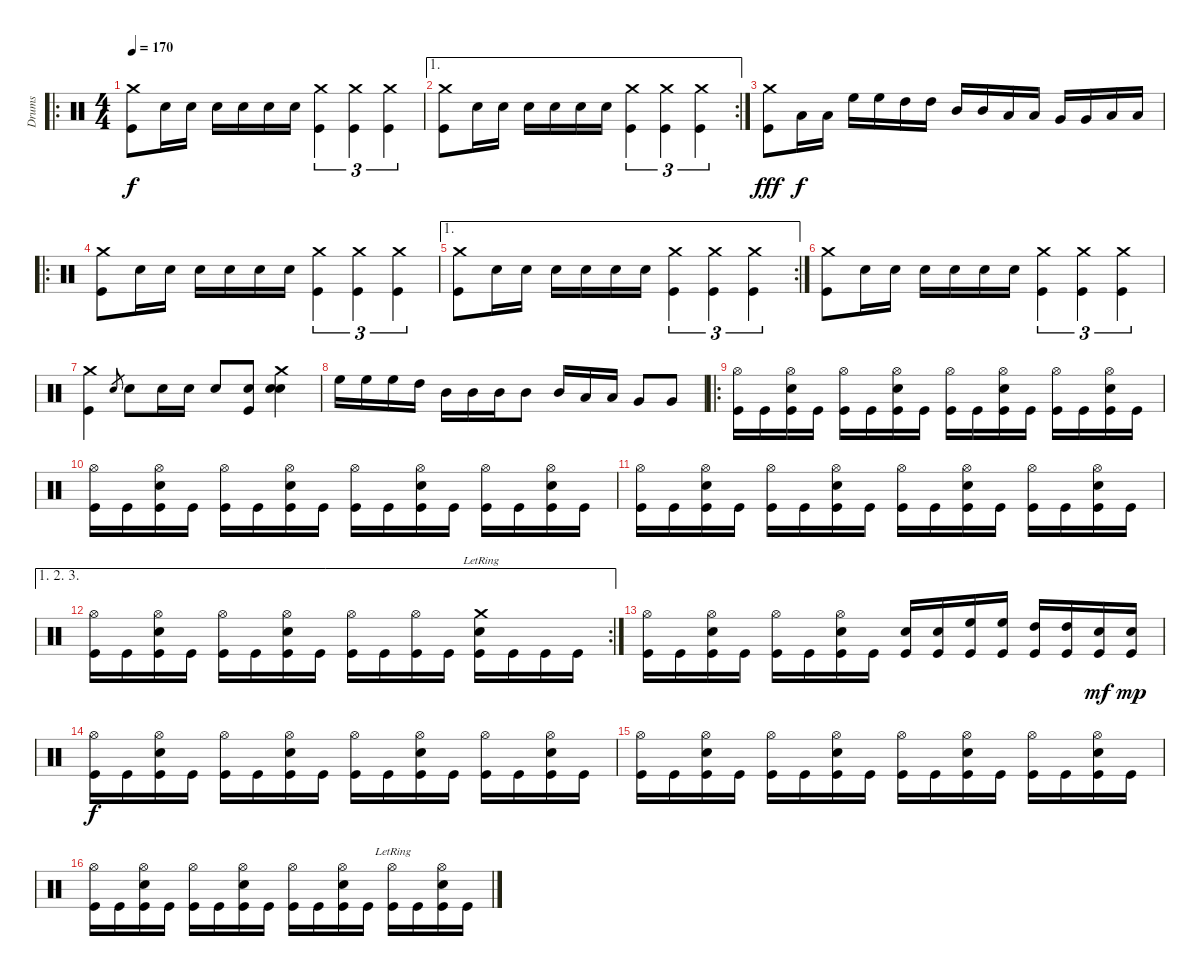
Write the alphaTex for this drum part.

\track ("Drums" "Drums") {instrument percussion}
\staff {score}
\articulation defaults
\ro
\ts (4 4)
\tempo 170
\clef neutral
\ks c
("Crash medium (hit)" "Kick (hit)").8{dy f} "Snare (hit) 2".16 "Snare (hit) 2".16 "Snare (hit) 2".16 "Snare (hit) 2".16 "Snare (hit) 2".16 "Snare (hit) 2".16 ("Crash medium (hit)" "Kick (hit)").4{tu (3 2)} ("Crash medium (hit)" "Kick (hit)").4{tu (3 2)} ("Crash medium (hit)" "Kick (hit)").4{tu (3 2)} |
\ae 1
\rc 2
("Crash medium (hit)" "Kick (hit)").8 "Snare (hit) 2".16 "Snare (hit) 2".16 "Snare (hit) 2".16 "Snare (hit) 2".16 "Snare (hit) 2".16 "Snare (hit) 2".16 ("Crash medium (hit)" "Kick (hit)").4{tu (3 2)} ("Crash medium (hit)" "Kick (hit)").4{tu (3 2)} ("Crash medium (hit)" "Kick (hit)").4{tu (3 2)} |
("Crash medium (hit)" "Kick (hit)").8{dy fff} "Low Tom (hit)".16{dy f} "Low Tom (hit)".16 "High Floor Tom (hit)".16 "High Floor Tom (hit)".16 "High Tom (hit)".16 "High Tom (hit)".16 "Mid Tom (hit)".16 "Mid Tom (hit)".16 "Low Tom (hit)".16 "Low Tom (hit)".16 "Very Low Tom (hit)".16 "Very Low Tom (hit)".16 "Low Floor Tom (hit)".16 "Low Floor Tom (hit)".16 |
\ro
("Crash medium (hit)" "Kick (hit)").8 "Snare (hit) 2".16 "Snare (hit) 2".16 "Snare (hit) 2".16 "Snare (hit) 2".16 "Snare (hit) 2".16 "Snare (hit) 2".16 ("Crash medium (hit)" "Kick (hit)").4{tu (3 2)} ("Crash medium (hit)" "Kick (hit)").4{tu (3 2)} ("Crash medium (hit)" "Kick (hit)").4{tu (3 2)} |
\ae 1
\rc 2
("Crash medium (hit)" "Kick (hit)").8 "Snare (hit) 2".16 "Snare (hit) 2".16 "Snare (hit) 2".16 "Snare (hit) 2".16 "Snare (hit) 2".16 "Snare (hit) 2".16 ("Crash medium (hit)" "Kick (hit)").4{tu (3 2)} ("Crash medium (hit)" "Kick (hit)").4{tu (3 2)} ("Crash medium (hit)" "Kick (hit)").4{tu (3 2)} |
("Crash medium (hit)" "Kick (hit)").8 "Snare (hit) 2".16 "Snare (hit) 2".16 "Snare (hit) 2".16 "Snare (hit) 2".16 "Snare (hit) 2".16 "Snare (hit) 2".16 ("Crash medium (hit)" "Kick (hit)").4{tu (3 2)} ("Crash medium (hit)" "Kick (hit)").4{tu (3 2)} ("Crash medium (hit)" "Kick (hit)").4{tu (3 2)} |
("Crash medium (hit)" "Kick (hit)").4 "Snare (hit) 2".8{gr} "Snare (hit) 2".8 "Snare (hit) 2".16 "Snare (hit) 2".16 "Snare (hit) 2".8 ("Snare (hit) 2" "Kick (hit)").8 ("Crash medium (hit)" "Snare (hit) 2" "Snare (hit) 2").4 |
"High Floor Tom (hit)".16 "High Floor Tom (hit)".16 "High Floor Tom (hit)".16 "High Tom (hit)".16 "Mid Tom (hit)".16 "Mid Tom (hit)".16 "Mid Tom (hit)".16 "Mid Tom (hit)".8 "Mid Tom (hit)".16 "Low Tom (hit)".16 "Low Tom (hit)".16 "Very Low Tom (hit)".8 "Very Low Tom (hit)".8 |
\ro
("Hi-Hat (open)" "Kick (hit)").16 "Kick (hit)".16 ("Hi-Hat (open)" "Snare (hit) 2" "Kick (hit)").16 "Kick (hit)".16 ("Hi-Hat (open)" "Kick (hit)").16 "Kick (hit)".16 ("Hi-Hat (open)" "Snare (hit) 2" "Kick (hit)").16 "Kick (hit)".16 ("Hi-Hat (open)" "Kick (hit)").16 "Kick (hit)".16 ("Hi-Hat (open)" "Snare (hit) 2" "Kick (hit)").16 "Kick (hit)".16 ("Hi-Hat (open)" "Kick (hit)").16 "Kick (hit)".16 ("Hi-Hat (open)" "Snare (hit) 2" "Kick (hit)").16 "Kick (hit)".16 |
("Hi-Hat (open)" "Kick (hit)").16 "Kick (hit)".16 ("Hi-Hat (open)" "Snare (hit) 2" "Kick (hit)").16 "Kick (hit)".16 ("Hi-Hat (open)" "Kick (hit)").16 "Kick (hit)".16 ("Hi-Hat (open)" "Snare (hit) 2" "Kick (hit)").16 "Kick (hit)".16 ("Hi-Hat (open)" "Kick (hit)").16 "Kick (hit)".16 ("Hi-Hat (open)" "Snare (hit) 2" "Kick (hit)").16 "Kick (hit)".16 ("Hi-Hat (open)" "Kick (hit)").16 "Kick (hit)".16 ("Hi-Hat (open)" "Snare (hit) 2" "Kick (hit)").16 "Kick (hit)".16 |
("Hi-Hat (open)" "Kick (hit)").16 "Kick (hit)".16 ("Hi-Hat (open)" "Snare (hit) 2" "Kick (hit)").16 "Kick (hit)".16 ("Hi-Hat (open)" "Kick (hit)").16 "Kick (hit)".16 ("Hi-Hat (open)" "Snare (hit) 2" "Kick (hit)").16 "Kick (hit)".16 ("Hi-Hat (open)" "Kick (hit)").16 "Kick (hit)".16 ("Hi-Hat (open)" "Snare (hit) 2" "Kick (hit)").16 "Kick (hit)".16 ("Hi-Hat (open)" "Kick (hit)").16 "Kick (hit)".16 ("Hi-Hat (open)" "Snare (hit) 2" "Kick (hit)").16 "Kick (hit)".16 |
\ae (1 2 3)
\rc 2
("Hi-Hat (open)" "Kick (hit)").16 "Kick (hit)".16 ("Hi-Hat (open)" "Snare (hit) 2" "Kick (hit)").16 "Kick (hit)".16 ("Hi-Hat (open)" "Kick (hit)").16 "Kick (hit)".16 ("Hi-Hat (open)" "Snare (hit) 2" "Kick (hit)").16 "Kick (hit)".16 ("Hi-Hat (open)" "Kick (hit)").16 "Kick (hit)".16 ("Hi-Hat (open)" "Kick (hit)").16 "Kick (hit)".16 ("Crash medium (hit)"{lr} "Snare (hit) 2" "Kick (hit)").16 "Kick (hit)".16 "Kick (hit)".16 "Kick (hit)".16 |
("Hi-Hat (open)" "Kick (hit)").16 "Kick (hit)".16 ("Hi-Hat (open)" "Snare (hit) 2" "Kick (hit)").16 "Kick (hit)".16 ("Hi-Hat (open)" "Kick (hit)").16 "Kick (hit)".16 ("Hi-Hat (open)" "Snare (hit) 2" "Kick (hit)").16 "Kick (hit)".16 ("Snare (hit) 2" "Kick (hit)").16 ("Snare (hit) 2" "Kick (hit)").16 ("High Floor Tom (hit)" "Kick (hit)").16 ("High Floor Tom (hit)" "Kick (hit)").16 ("High Tom (hit)" "Kick (hit)").16 ("High Tom (hit)" "Kick (hit)").16 ("Snare (hit) 2" "Kick (hit)").16{dy mf} ("Snare (hit) 2" "Kick (hit)").16{dy mp} |
("Hi-Hat (open)" "Kick (hit)").16{dy f} "Kick (hit)".16 ("Hi-Hat (open)" "Snare (hit) 2" "Kick (hit)").16 "Kick (hit)".16 ("Hi-Hat (open)" "Kick (hit)").16 "Kick (hit)".16 ("Hi-Hat (open)" "Snare (hit) 2" "Kick (hit)").16 "Kick (hit)".16 ("Hi-Hat (open)" "Kick (hit)").16 "Kick (hit)".16 ("Hi-Hat (open)" "Snare (hit) 2" "Kick (hit)").16 "Kick (hit)".16 ("Hi-Hat (open)" "Kick (hit)").16 "Kick (hit)".16 ("Hi-Hat (open)" "Snare (hit) 2" "Kick (hit)").16 "Kick (hit)".16 |
("Hi-Hat (open)" "Kick (hit)").16 "Kick (hit)".16 ("Hi-Hat (open)" "Snare (hit) 2" "Kick (hit)").16 "Kick (hit)".16 ("Hi-Hat (open)" "Kick (hit)").16 "Kick (hit)".16 ("Hi-Hat (open)" "Snare (hit) 2" "Kick (hit)").16 "Kick (hit)".16 ("Hi-Hat (open)" "Kick (hit)").16 "Kick (hit)".16 ("Hi-Hat (open)" "Snare (hit) 2" "Kick (hit)").16 "Kick (hit)".16 ("Hi-Hat (open)" "Kick (hit)").16 "Kick (hit)".16 ("Hi-Hat (open)" "Snare (hit) 2" "Kick (hit)").16 "Kick (hit)".16 |
("Hi-Hat (open)" "Kick (hit)").16 "Kick (hit)".16 ("Hi-Hat (open)" "Snare (hit) 2" "Kick (hit)").16 "Kick (hit)".16 ("Hi-Hat (open)" "Kick (hit)").16 "Kick (hit)".16 ("Hi-Hat (open)" "Snare (hit) 2" "Kick (hit)").16 "Kick (hit)".16 ("Hi-Hat (open)" "Kick (hit)").16 "Kick (hit)".16 ("Hi-Hat (open)" "Snare (hit) 2" "Kick (hit)").16 "Kick (hit)".16 ("Hi-Hat (open)"{lr} "Kick (hit)").16 "Kick (hit)".16 ("Hi-Hat (open)" "Snare (hit) 2" "Kick (hit)").16 "Kick (hit)".16
